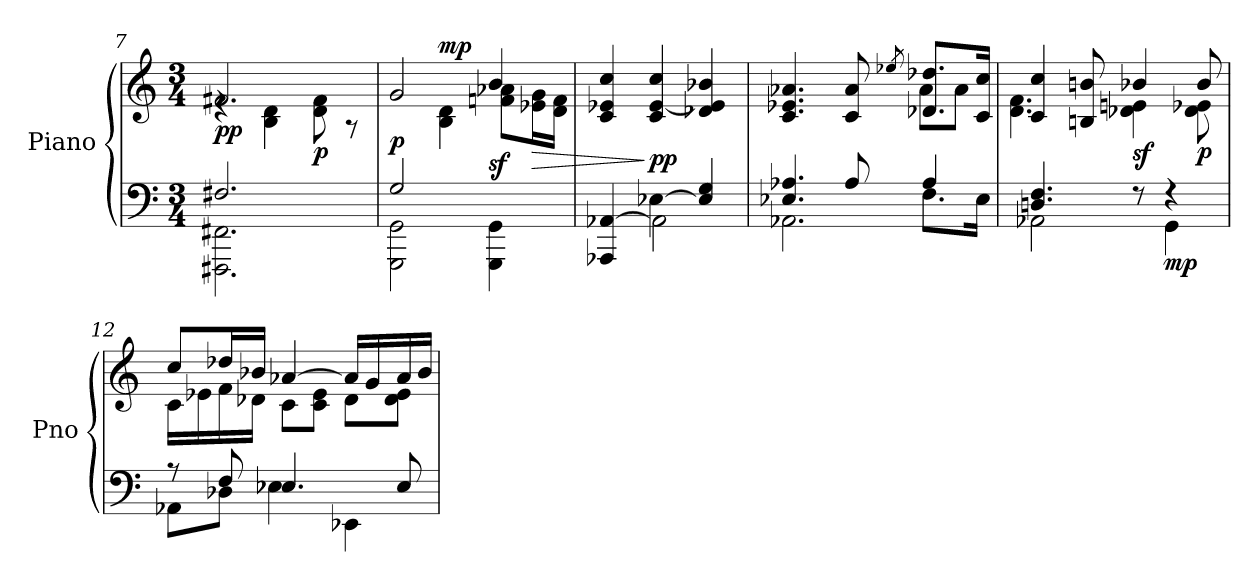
**kern	**kern	**dynam
*part1	*part1	*part1
*staff2	*staff1	*staff1/2
*I"Piano	*	*
*I'Pno	*	*
!!LO:LB:g=z
*clefF4	*clefG2	*
*k[]	*k[]	*
*M3/4	*M3/4	*
=7	=7	=7
*^	*^	*
!	!	!	!	!LO:DY:b
2.F#X/	2.FFF#X\ 2.FF#X\	2.f#X/	4re	pp
.	.	.	4B\ 4d\	.
!	!	!	!	!LO:DY:b
.	.	.	8d\ 8f#\	p
.	.	.	8r	.
=8	=8	=8	=8	=8
!	!	!	!	!LO:DY:a=2
2G/	2GGG\ 2GG\	2g/	4reyy	p
!	!	!	!	!LO:DY:a
.	.	.	4B\ 4d\	mp
!	!	!	!	!LO:DY:a=2
4ryy	4GGG\ 4GG\	4b/	8fn\ 8a-X\L	sf
!	!	!	!	!LO:HP:b
.	.	.	16e-X\ 16g\L	>
.	.	.	16d\ 16f\JJ	.
*	*	*v	*v	*
=9	=9	=9	=9
4rBByy	4AAA-X/ [4AA-X/	4c/ 4e-X/ 4cc/	.
!	!	!	!LO:DY:n=1:b
[4E-X\	2AA-\]	4c/ [4e-/ 4cc/	] pp
4E-/] 4G/	.	4d-X/ 4e-/] 4b-X/	.
=10	=10	=10	=10
*	*^	*^	*
4.E-X/ 4.A-X/	2.AA-X\	2rDDDyy	4.c/ 4.e-X/ 4.a-X/	2rcyy	.
8A-/	.	.	8c/ 8a-/	.	.
.	.	.	8qee-X/	.	.
4A-/	.	8.F\L	8.d-X/ 8.dd-X/L	8a-\L	.
.	.	.	.	8a-\J	.
.	.	16E-\Jk	16c/ 16cc/Jk	.	.
*	*v	*v	*	*	*
=11	=11	=11	=11	=11
4.Dn/ 4.F/	2AA-X\	4c/ 4cc/	4.d\ 4.f\	.
.	.	8Bn/ 8bn/	.	.
!	!	!	!	!LO:DY:b
8r	.	4b-X/	4d-X\ 4en\	sf
!	!	!	!	!LO:DY:b=2
4r	4GG\	.	.	mp
!	!	!	!	!LO:DY:b
.	.	8b-/	8d-\ 8e-X\	p
!!LO:LB:g=z	!!
=12	=12	=12	=12	=12
8r	8AA-X\L	8cc/L	16c\LL	.
.	.	.	16e-X\	.
8F/	8D-X\J	16dd-X/L	16f\	.
.	.	16b-X/JJ	16d-X\JJ	.
4.E-X/	4E-\	[4a-X/	8c\L	.
.	.	.	8c\ 8e-\J	.
.	4EE-X\	16a-/LL]	8d-\L	.
.	.	16g/	.	.
8E-/	.	16a-/	8d-\ 8e-\J	.
.	.	16b-/JJ	.	.
*v	*v	*	*	*
*	*v	*v	*
=	=	=
*-	*-	*-
